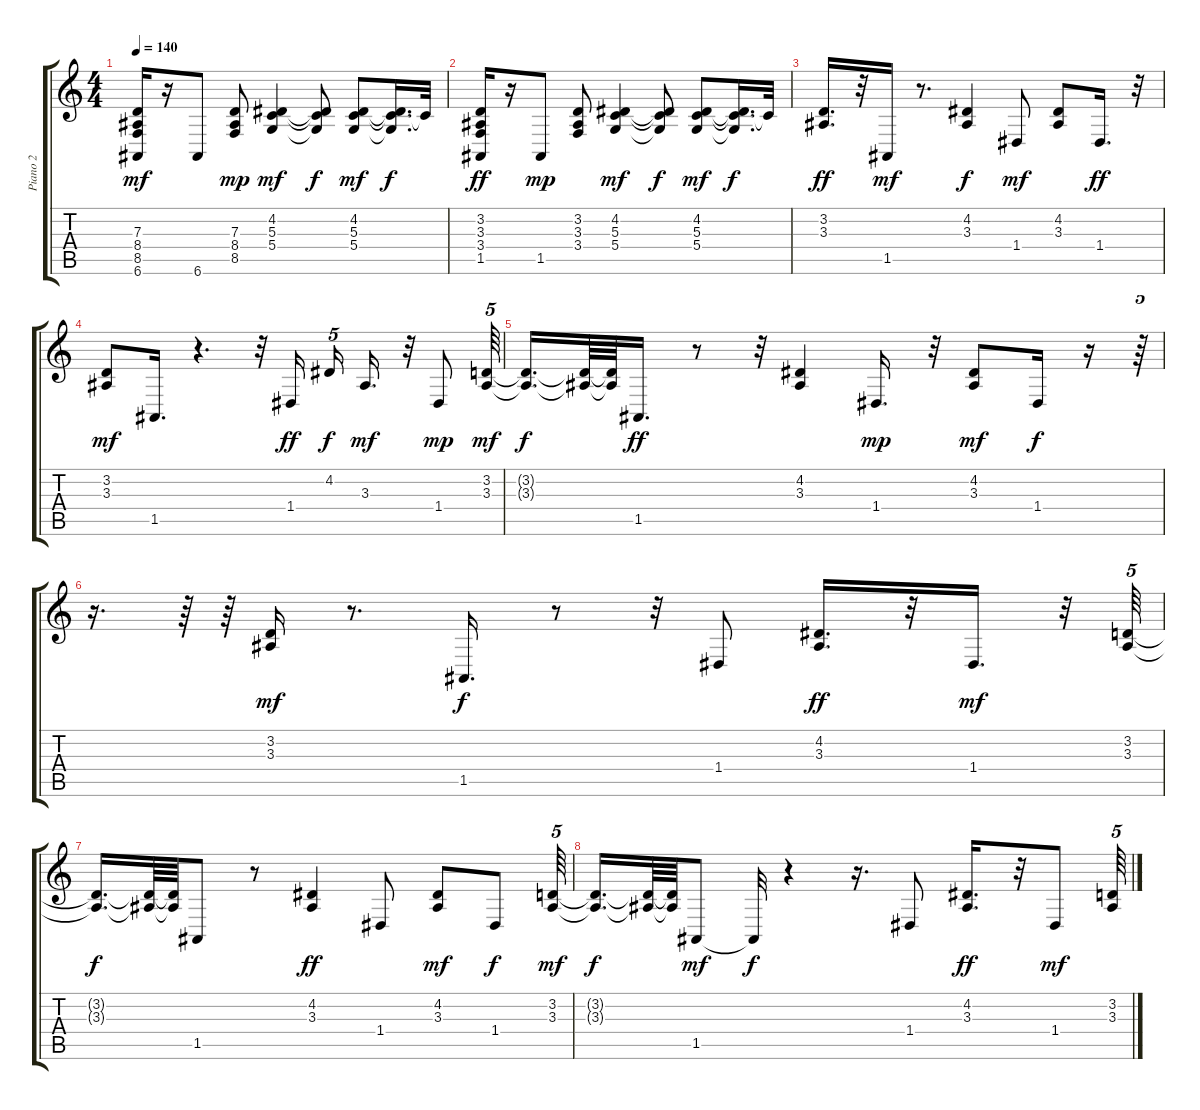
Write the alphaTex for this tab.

\track ("Piano 2             " "Piano 2   ") {instrument brightacousticpiano}
\staff {score tabs}
\tuning (E4 B3 G3 D3 A2 E2) {hide}
\ts (4 4)
\tempo 140
\clef g2
\ks c
(7.3 8.4 8.5 6.6).16{dy mf} r.16 6.6.8 (7.3 8.4 8.5).8{dy mp} (4.2 5.3 5.4).4{dy mf} (4.2{t} 5.3{t} 5.4{t}).8{dy f} (4.2 5.3 5.4).8{dy mf} (4.2{t} 5.3{t} 5.4{t}).16{d dy f} 5.3{t}.32 |
(3.2 3.3 3.4 1.5).16{dy ff} r.16 1.5.8{dy mp} (3.2 3.3 3.4).8 (4.2 5.3 5.4).4{dy mf} (4.2{t} 5.3{t} 5.4{t}).8{dy f} (4.2 5.3 5.4).8{dy mf} (4.2{t} 5.3{t} 5.4{t}).16{d dy f} 5.3{t}.32 |
(3.2 3.3).16{d dy ff} r.32 1.5.16{dy mf} r.8{d} (4.2 3.3).4{dy f} 1.4.8{dy mf} (4.2 3.3).8 1.4.16{d dy ff} r.32 |
(3.2 3.3).8{dy mf} 1.5.16{d} r.4{d} r.32 1.4.16{dy ff} 4.2.16{tu (5 4) dy f} 3.3.16{d dy mf} r.32 1.4.8{dy mp} (3.2 3.3).64{tu (5 4) dy mf} |
(3.2{t} 3.3{t}).16{d dy f} (3.2{t} 3.3{t}).64 (3.2{t} 3.3{t}).64 1.5.16{d dy ff} r.8 r.32 (4.2 3.3).4 1.4.16{d dy mp} r.32 (4.2 3.3).8{dy mf} 1.4.16{dy f} r.16 r.64{tu (5 4)} |
r.16{d} r.64 r.64 (3.2 3.3).16{dy mf} r.8{d} 1.5.16{d dy f} r.8 r.32 1.4.8 (4.2 3.3).16{d dy ff} r.32 1.4.16{d dy mf} r.32 (3.2 3.3).64{tu (5 4)} |
(3.2{t} 3.3{t}).16{d dy f} (3.2{t} 3.3{t}).64 (3.2{t} 3.3{t}).64 1.5.8 r.8 (4.2 3.3).4{dy ff} 1.4.8 (4.2 3.3).8{dy mf} 1.4.8{dy f} (3.2 3.3).64{tu (5 4) dy mf} |
(3.2{t} 3.3{t}).16{d dy f} (3.2{t} 3.3{t}).64 (3.2{t} 3.3{t}).64 1.5.8{dy mf} 1.5{t}.32{dy f} r.4 r.16{d} 1.4.8 (4.2 3.3).16{d dy ff} r.32 1.4.8{dy mf} (3.2 3.3).64{tu (5 4)}
